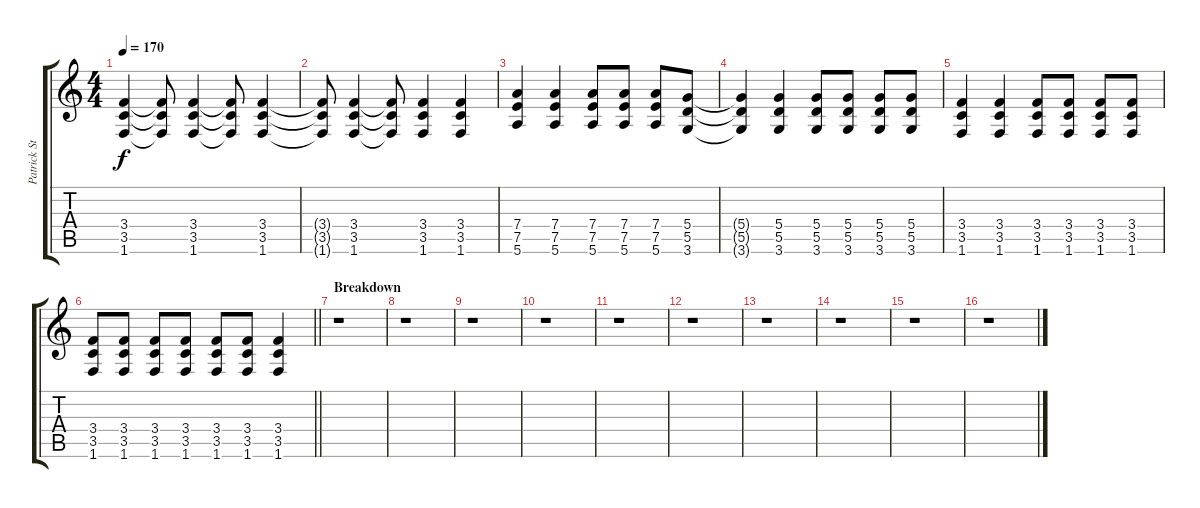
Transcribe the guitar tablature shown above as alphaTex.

\track ("Patrick Stump (Rythmn Guitar)" "Patrick St") {instrument overdrivenguitar}
\staff {score tabs}
\tuning (E4 B3 G3 D3 A2 E2) {hide}
\ts (4 4)
\tempo 170
\clef g2
\ks c
(3.4 3.5 1.6).4{dy f} (3.4{t} 3.5{t} 1.6{t}).8 (3.4 3.5 1.6).4 (3.4{t} 3.5{t} 1.6{t}).8 (3.4 3.5 1.6).4 |
(3.4{t} 3.5{t} 1.6{t}).8 (3.4 3.5 1.6).4 (3.4{t} 3.5{t} 1.6{t}).8 (3.4 3.5 1.6).4 (3.4 3.5 1.6).4 |
(7.4 7.5 5.6).4 (7.4 7.5 5.6).4 (7.4 7.5 5.6).8 (7.4 7.5 5.6).8 (7.4 7.5 5.6).8 (5.4 5.5 3.6).8 |
(5.4{t} 5.5{t} 3.6{t}).4 (5.4 5.5 3.6).4 (5.4 5.5 3.6).8 (5.4 5.5 3.6).8 (5.4 5.5 3.6).8 (5.4 5.5 3.6).8 |
(3.4 3.5 1.6).4 (3.4 3.5 1.6).4 (3.4 3.5 1.6).8 (3.4 3.5 1.6).8 (3.4 3.5 1.6).8 (3.4 3.5 1.6).8 |
\barLineRight lightlight
(3.4 3.5 1.6).8 (3.4 3.5 1.6).8 (3.4 3.5 1.6).8 (3.4 3.5 1.6).8 (3.4 3.5 1.6).8 (3.4 3.5 1.6).8 (3.4 3.5 1.6).4 |
\section ("" "Breakdown")
r.1 |
r.1 |
r.1 |
r.1 |
r.1 |
r.1 |
r.1 |
r.1 |
r.1 |
r.1
